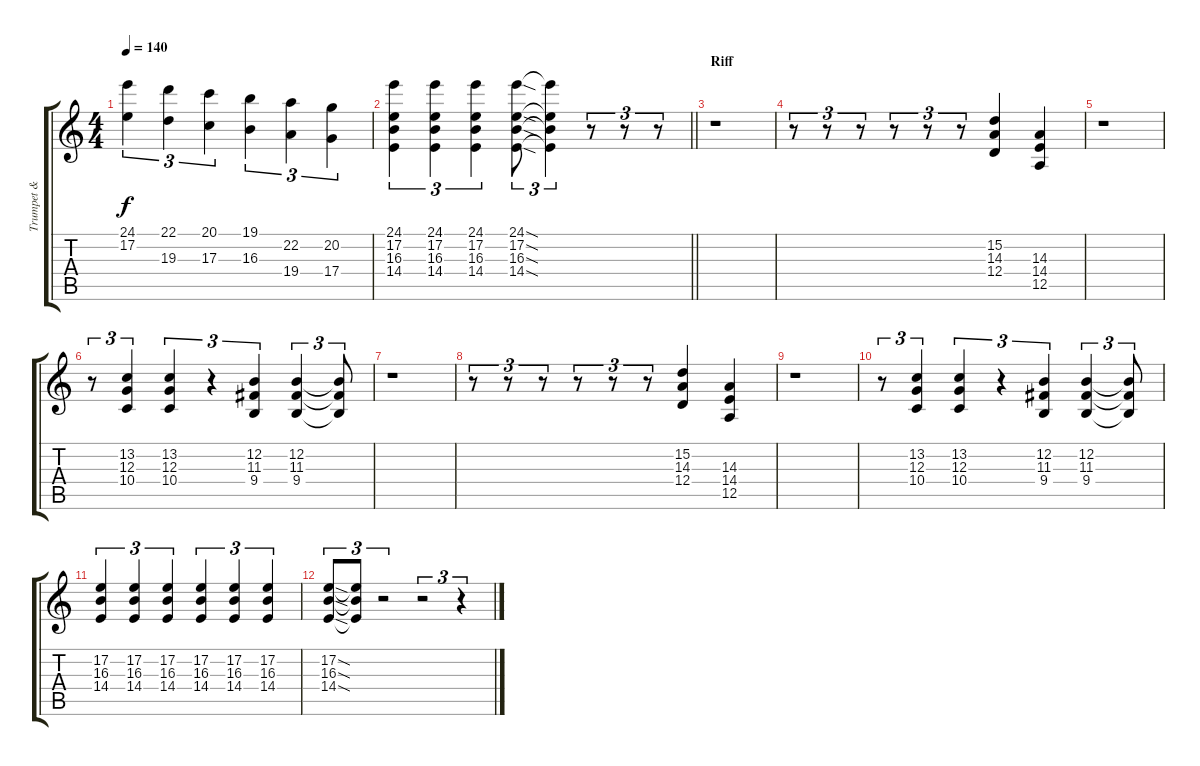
\track ("Trumpet & Synth" "Trumpet & ") {instrument trumpet}
\staff {score tabs}
\tuning (E4 B3 G3 D3 A2 E2) {hide}
\ts (4 4)
\tempo 140
\clef g2
\ks c
(24.1 17.2).4{tu (3 2) dy f} (22.1 19.3).4{tu (3 2)} (20.1 17.3).4{tu (3 2)} (19.1 16.3).4{tu (3 2)} (22.2 19.4).4{tu (3 2)} (20.2 17.4).4{tu (3 2)} |
\barLineRight lightlight
(24.1 17.2 16.3 14.4).4{tu (3 2)} (24.1 17.2 16.3 14.4).4{tu (3 2)} (24.1 17.2 16.3 14.4).4{tu (3 2)} (24.1{sod} 17.2{sod} 16.3{sod} 14.4{sod}).8{tu (3 2)} (24.1{t} 17.2{t} 16.3{t} 14.4{t}).4{tu (3 2)} r.8{tu (3 2)} r.8{tu (3 2)} r.8{tu (3 2)} |
\section ("" "Riff")
r.1 |
r.8{tu (3 2) volume 9 instrument trumpet} r.8{tu (3 2)} r.8{tu (3 2)} r.8{tu (3 2)} r.8{tu (3 2)} r.8{tu (3 2)} (15.2 14.3 12.4).4 (14.3 14.4 12.5).4 |
r.1 |
r.8{tu (3 2)} (13.2 12.3 10.4).4{tu (3 2)} (13.2 12.3 10.4).4{tu (3 2)} r.4{tu (3 2)} (12.2 11.3 9.4).4{tu (3 2)} (12.2 11.3 9.4).4{tu (3 2)} (12.2{t} 11.3{t} 9.4{t}).8{tu (3 2)} |
r.1 |
r.8{tu (3 2)} r.8{tu (3 2)} r.8{tu (3 2)} r.8{tu (3 2)} r.8{tu (3 2)} r.8{tu (3 2)} (15.2 14.3 12.4).4 (14.3 14.4 12.5).4 |
r.1 |
r.8{tu (3 2)} (13.2 12.3 10.4).4{tu (3 2)} (13.2 12.3 10.4).4{tu (3 2)} r.4{tu (3 2)} (12.2 11.3 9.4).4{tu (3 2)} (12.2 11.3 9.4).4{tu (3 2)} (12.2{t} 11.3{t} 9.4{t}).8{tu (3 2)} |
(17.2 16.3 14.4).4{tu (3 2)} (17.2 16.3 14.4).4{tu (3 2)} (17.2 16.3 14.4).4{tu (3 2)} (17.2 16.3 14.4).4{tu (3 2)} (17.2 16.3 14.4).4{tu (3 2)} (17.2 16.3 14.4).4{tu (3 2)} |
(17.2{sod} 16.3{sod} 14.4{sod}).8{tu (3 2)} (17.2{t} 16.3{t} 14.4{t}).8{tu (3 2)} r.2{tu (3 2)} r.2{tu (3 2)} r.4{tu (3 2)}
